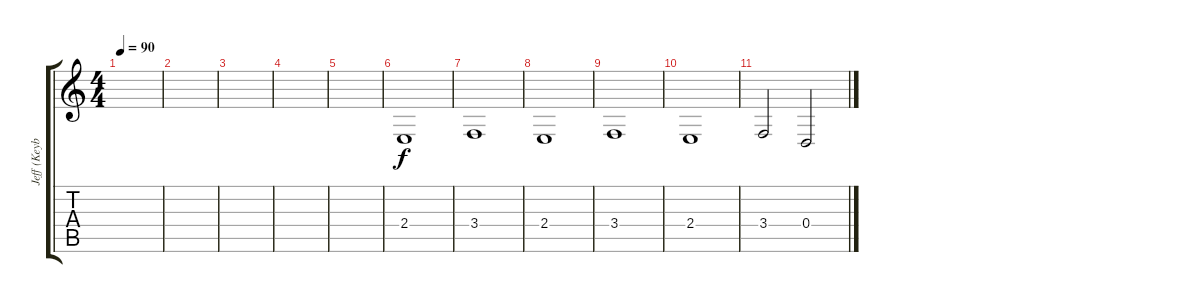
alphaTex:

\track ("Jeff (Keyboard 2)" "Jeff (Keyb") {instrument synthstrings2}
\staff {score tabs}
\tuning (E4 B3 G3 D3 A2 E2) {hide}
\ts (4 4)
\tempo 90
\clef g2
\ks c
|
|
|
|
|
2.4.1 |
3.4.1 |
2.4.1 |
3.4.1 |
2.4.1 |
3.4.2 0.4.2
